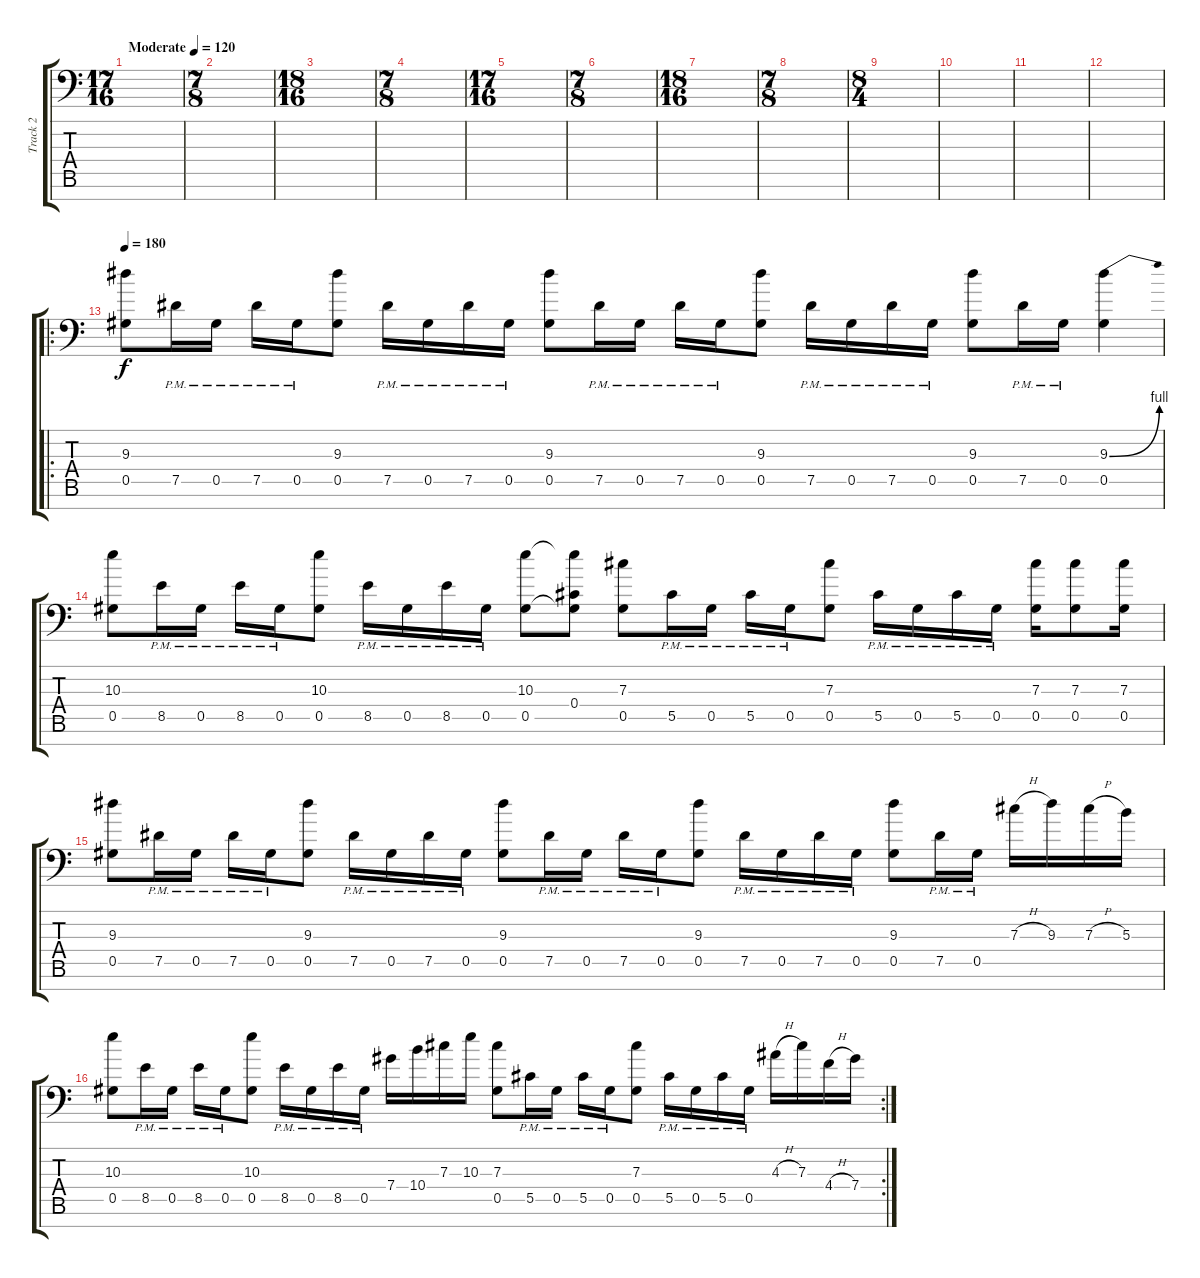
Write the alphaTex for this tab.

\track ("Track 2" "Track 2") {instrument distortionguitar}
\staff {score tabs}
\tuning (Eb4 Bb3 Gb3 Db3 Ab2 Eb2 Ab1) {hide}
\ts (17 16)
\tempo (120 "Moderate")
\clef f4
\ks c
|
\ts (7 8)
|
\ts (18 16)
|
\ts (7 8)
|
\ts (17 16)
|
\ts (7 8)
|
\ts (18 16)
|
\ts (7 8)
|
\ts (8 4)
|
|
|
|
\ro
\tempo 180
(9.3 0.5).8 7.5{pm}.16 0.5{pm}.16 7.5{pm}.16 0.5{pm}.16 (9.3 0.5).8 7.5{pm}.16 0.5{pm}.16 7.5{pm}.16 0.5{pm}.16 (9.3 0.5).8 7.5{pm}.16 0.5{pm}.16 7.5{pm}.16 0.5{pm}.16 (9.3 0.5).8 7.5{pm}.16 0.5{pm}.16 7.5{pm}.16 0.5{pm}.16 (9.3 0.5).8 7.5{pm}.16 0.5{pm}.16 (9.3{be (bend 0 0 60 4)} 0.5).4 |
(10.3 0.5).8 8.5{pm}.16 0.5{pm}.16 8.5{pm}.16 0.5{pm}.16 (10.3 0.5).8 8.5{pm}.16 0.5{pm}.16 8.5{pm}.16 0.5{pm}.16 (10.3 0.5).8 (10.3{t} 0.4 0.5{t}).8 (7.3 0.5).8 5.5{pm}.16 0.5{pm}.16 5.5{pm}.16 0.5{pm}.16 (7.3 0.5).8 5.5{pm}.16 0.5{pm}.16 5.5{pm}.16 0.5{pm}.16 (7.3 0.5).16 (7.3 0.5).8 (7.3 0.5).16 |
(9.3 0.5).8 7.5{pm}.16 0.5{pm}.16 7.5{pm}.16 0.5{pm}.16 (9.3 0.5).8 7.5{pm}.16 0.5{pm}.16 7.5{pm}.16 0.5{pm}.16 (9.3 0.5).8 7.5{pm}.16 0.5{pm}.16 7.5{pm}.16 0.5{pm}.16 (9.3 0.5).8 7.5{pm}.16 0.5{pm}.16 7.5{pm}.16 0.5{pm}.16 (9.3 0.5).8 7.5{pm}.16 0.5{pm}.16 7.3{h}.16 9.3.16 7.3{h}.16 5.3.16 |
\rc 2
(10.3 0.5).8 8.5{pm}.16 0.5{pm}.16 8.5{pm}.16 0.5{pm}.16 (10.3 0.5).8 8.5{pm}.16 0.5{pm}.16 8.5{pm}.16 0.5{pm}.16 7.4.16 10.4.16 7.3.16 10.3.16 (7.3 0.5).8 5.5{pm}.16 0.5{pm}.16 5.5{pm}.16 0.5{pm}.16 (7.3 0.5).8 5.5{pm}.16 0.5{pm}.16 5.5{pm}.16 0.5{pm}.16 4.3{h}.16 7.3.16 4.4{h}.16 7.4.16
